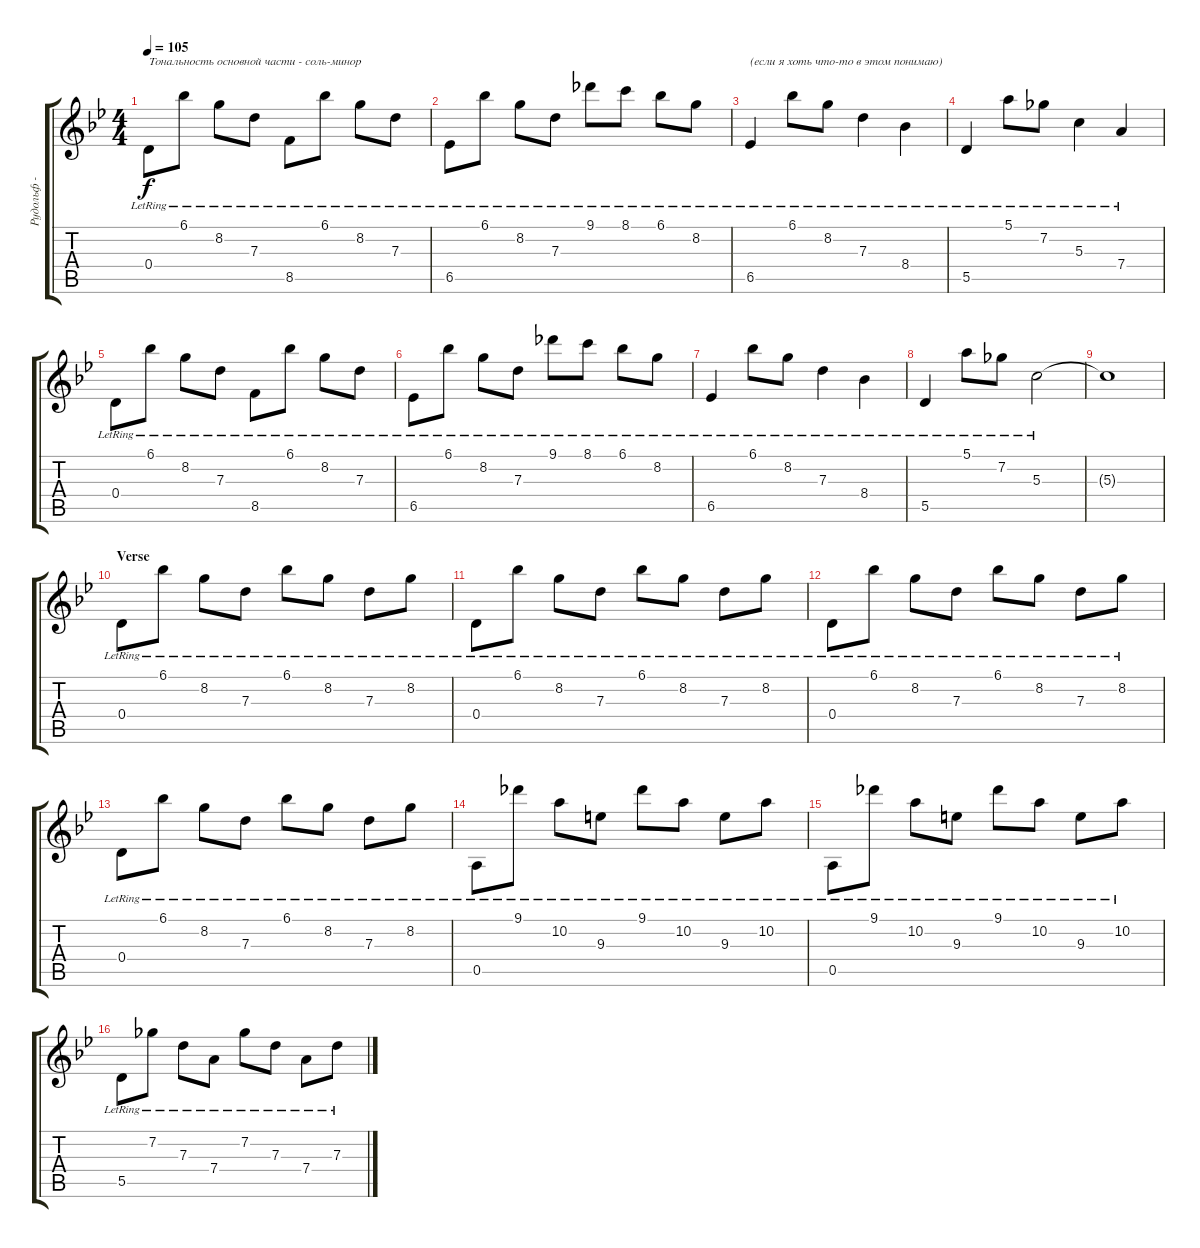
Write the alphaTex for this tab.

\track ("Рудольф - акустика" "Рудольф - ") {instrument acousticguitarsteel}
\staff {score tabs}
\tuning (E4 B3 G3 D3 A2 E2) {hide}
\ts (4 4)
\tempo 105
\clef g2
\ks gminor
0.4{lr}.8{txt "Тональность основной части - соль-минор" dy f instrument acousticguitarsteel} 6.1{lr}.8 8.2{lr}.8 7.3{lr}.8 8.5{lr}.8 6.1{lr}.8 8.2{lr}.8 7.3{lr}.8 |
6.5{lr}.8 6.1{lr}.8 8.2{lr}.8 7.3{lr}.8 9.1{lr}.8 8.1{lr}.8 6.1{lr}.8 8.2{lr}.8 |
6.5{lr}.4{txt "(если я хоть что-то в этом понимаю)"} 6.1{lr}.8 8.2{lr}.8 7.3{lr}.4 8.4{lr}.4 |
5.5{lr}.4 5.1{lr}.8 7.2{lr}.8 5.3{lr}.4 7.4{lr}.4 |
0.4{lr}.8 6.1{lr}.8 8.2{lr}.8 7.3{lr}.8 8.5{lr}.8 6.1{lr}.8 8.2{lr}.8 7.3{lr}.8 |
6.5{lr}.8 6.1{lr}.8 8.2{lr}.8 7.3{lr}.8 9.1{lr}.8 8.1{lr}.8 6.1{lr}.8 8.2{lr}.8 |
6.5{lr}.4 6.1{lr}.8 8.2{lr}.8 7.3{lr}.4 8.4{lr}.4 |
5.5{lr}.4 5.1{lr}.8 7.2{lr}.8 5.3{lr}.2 |
5.3{t}.1 |
\section ("" "Verse")
0.4{lr}.8 6.1{lr}.8 8.2{lr}.8 7.3{lr}.8 6.1{lr}.8 8.2{lr}.8 7.3{lr}.8 8.2{lr}.8 |
0.4{lr}.8 6.1{lr}.8 8.2{lr}.8 7.3{lr}.8 6.1{lr}.8 8.2{lr}.8 7.3{lr}.8 8.2{lr}.8 |
0.4{lr}.8 6.1{lr}.8 8.2{lr}.8 7.3{lr}.8 6.1{lr}.8 8.2{lr}.8 7.3{lr}.8 8.2{lr}.8 |
0.4{lr}.8 6.1{lr}.8 8.2{lr}.8 7.3{lr}.8 6.1{lr}.8 8.2{lr}.8 7.3{lr}.8 8.2{lr}.8 |
0.5{lr}.8 9.1{lr}.8 10.2{lr}.8 9.3{lr}.8 9.1{lr}.8 10.2{lr}.8 9.3{lr}.8 10.2{lr}.8 |
0.5{lr}.8 9.1{lr}.8 10.2{lr}.8 9.3{lr}.8 9.1{lr}.8 10.2{lr}.8 9.3{lr}.8 10.2{lr}.8 |
5.5{lr}.8 7.2{lr}.8 7.3{lr}.8 7.4{lr}.8 7.2{lr}.8 7.3{lr}.8 7.4{lr}.8 7.3{lr}.8
